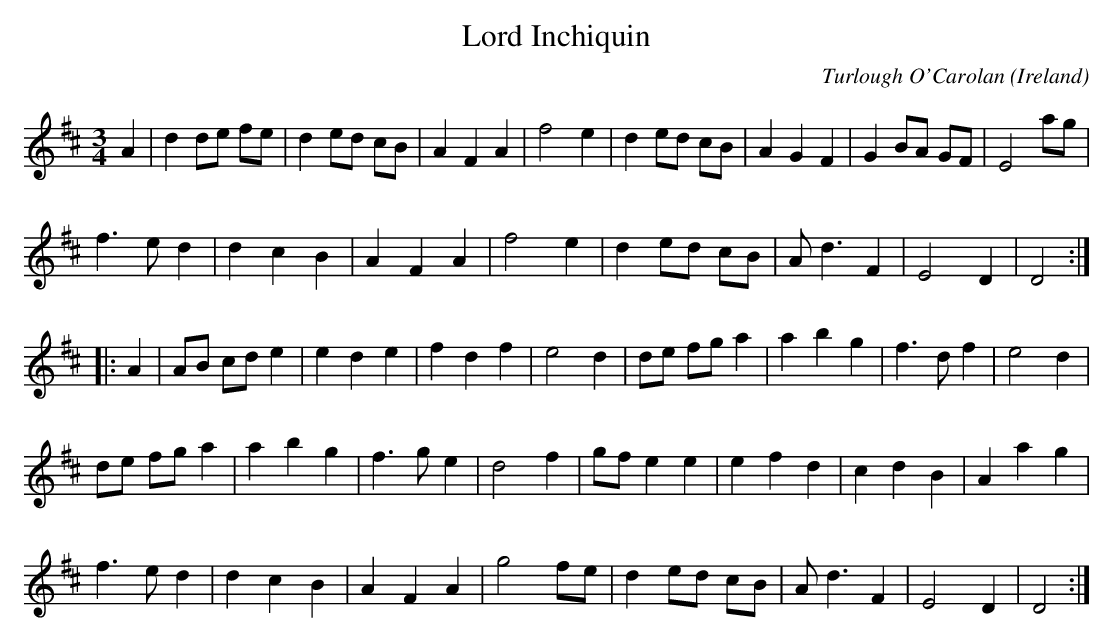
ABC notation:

X:1
T:Lord Inchiquin
O:Ireland
M:3/4
C:Turlough O'Carolan
K:D
A2|\
d2de fe|d2 ed cB|A2 F2 A2|f4 e2|\
d2 ed cB|A2 G2 F2|G2 BA GF|E4 ag|
f3e d2|d2 c2 B2|A2 F2 A2|f4 e2|\
d2 ed cB|Ad3 F2|E4 D2|D4::
A2|\
AB cd e2|e2 d2 e2|f2 d2 f2|e4 d2|\
de fg a2|a2 b2 g2|f3d f2|e4 d2|
de fg a2|a2 b2 g2|f3 g e2|d4 f2|\
gf e2 e2|e2 f2 d2|c2 d2 B2|A2 a2 g2|
f3 e d2|d2 c2 B2|A2 F2 A2|g4 fe|\
d2 ed cB|A d3 F2|E4 D2|D4:|
